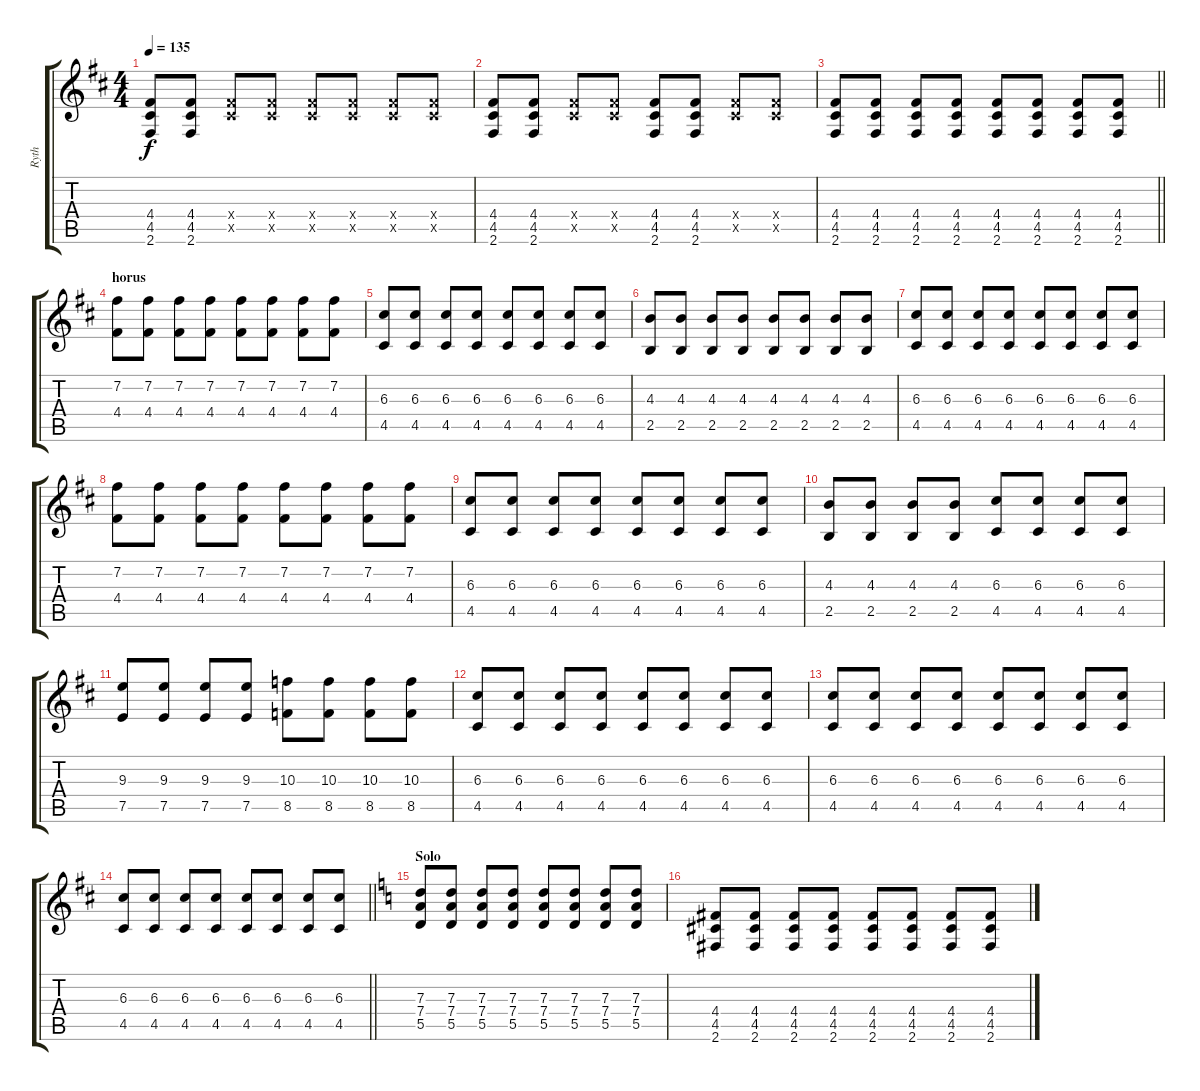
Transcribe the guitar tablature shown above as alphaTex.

\track ("Ryth" "Ryth") {instrument overdrivenguitar}
\staff {score tabs}
\tuning (E4 B3 G3 D3 A2 E2) {hide}
\ts (4 4)
\tempo 135
\clef g2
\ks d
(4.4 4.5 2.6).8{dy f} (4.4 4.5 2.6).8 (4.4{x} 4.5{x}).8 (4.4{x} 4.5{x}).8 (4.4{x} 4.5{x}).8 (4.4{x} 4.5{x}).8 (4.4{x} 4.5{x}).8 (4.4{x} 4.5{x}).8 |
(4.4 4.5 2.6).8 (4.4 4.5 2.6).8 (4.4{x} 4.5{x}).8 (4.4{x} 4.5{x}).8 (4.4 4.5 2.6).8 (4.4 4.5 2.6).8 (4.4{x} 4.5{x}).8 (4.4{x} 4.5{x}).8 |
\barLineRight lightlight
(4.4 4.5 2.6).8 (4.4 4.5 2.6).8 (4.4 4.5 2.6).8 (4.4 4.5 2.6).8 (4.4 4.5 2.6).8 (4.4 4.5 2.6).8 (4.4 4.5 2.6).8 (4.4 4.5 2.6).8 |
\section ("" "horus")
(7.2 4.4).8 (7.2 4.4).8 (7.2 4.4).8 (7.2 4.4).8 (7.2 4.4).8 (7.2 4.4).8 (7.2 4.4).8 (7.2 4.4).8 |
(6.3 4.5).8 (6.3 4.5).8 (6.3 4.5).8 (6.3 4.5).8 (6.3 4.5).8 (6.3 4.5).8 (6.3 4.5).8 (6.3 4.5).8 |
(4.3 2.5).8 (4.3 2.5).8 (4.3 2.5).8 (4.3 2.5).8 (4.3 2.5).8 (4.3 2.5).8 (4.3 2.5).8 (4.3 2.5).8 |
(6.3 4.5).8 (6.3 4.5).8 (6.3 4.5).8 (6.3 4.5).8 (6.3 4.5).8 (6.3 4.5).8 (6.3 4.5).8 (6.3 4.5).8 |
(7.2 4.4).8 (7.2 4.4).8 (7.2 4.4).8 (7.2 4.4).8 (7.2 4.4).8 (7.2 4.4).8 (7.2 4.4).8 (7.2 4.4).8 |
(6.3 4.5).8 (6.3 4.5).8 (6.3 4.5).8 (6.3 4.5).8 (6.3 4.5).8 (6.3 4.5).8 (6.3 4.5).8 (6.3 4.5).8 |
(4.3 2.5).8 (4.3 2.5).8 (4.3 2.5).8 (4.3 2.5).8 (6.3 4.5).8 (6.3 4.5).8 (6.3 4.5).8 (6.3 4.5).8 |
(9.3 7.5).8 (9.3 7.5).8 (9.3 7.5).8 (9.3 7.5).8 (10.3 8.5).8 (10.3 8.5).8 (10.3 8.5).8 (10.3 8.5).8 |
(6.3 4.5).8 (6.3 4.5).8 (6.3 4.5).8 (6.3 4.5).8 (6.3 4.5).8 (6.3 4.5).8 (6.3 4.5).8 (6.3 4.5).8 |
(6.3 4.5).8 (6.3 4.5).8 (6.3 4.5).8 (6.3 4.5).8 (6.3 4.5).8 (6.3 4.5).8 (6.3 4.5).8 (6.3 4.5).8 |
\barLineRight lightlight
(6.3 4.5).8 (6.3 4.5).8 (6.3 4.5).8 (6.3 4.5).8 (6.3 4.5).8 (6.3 4.5).8 (6.3 4.5).8 (6.3 4.5).8 |
\section ("" "Solo")
\ks c
(7.3 7.4 5.5).8 (7.3 7.4 5.5).8 (7.3 7.4 5.5).8 (7.3 7.4 5.5).8 (7.3 7.4 5.5).8 (7.3 7.4 5.5).8 (7.3 7.4 5.5).8 (7.3 7.4 5.5).8 |
(4.4 4.5 2.6).8 (4.4 4.5 2.6).8 (4.4 4.5 2.6).8 (4.4 4.5 2.6).8 (4.4 4.5 2.6).8 (4.4 4.5 2.6).8 (4.4 4.5 2.6).8 (4.4 4.5 2.6).8
